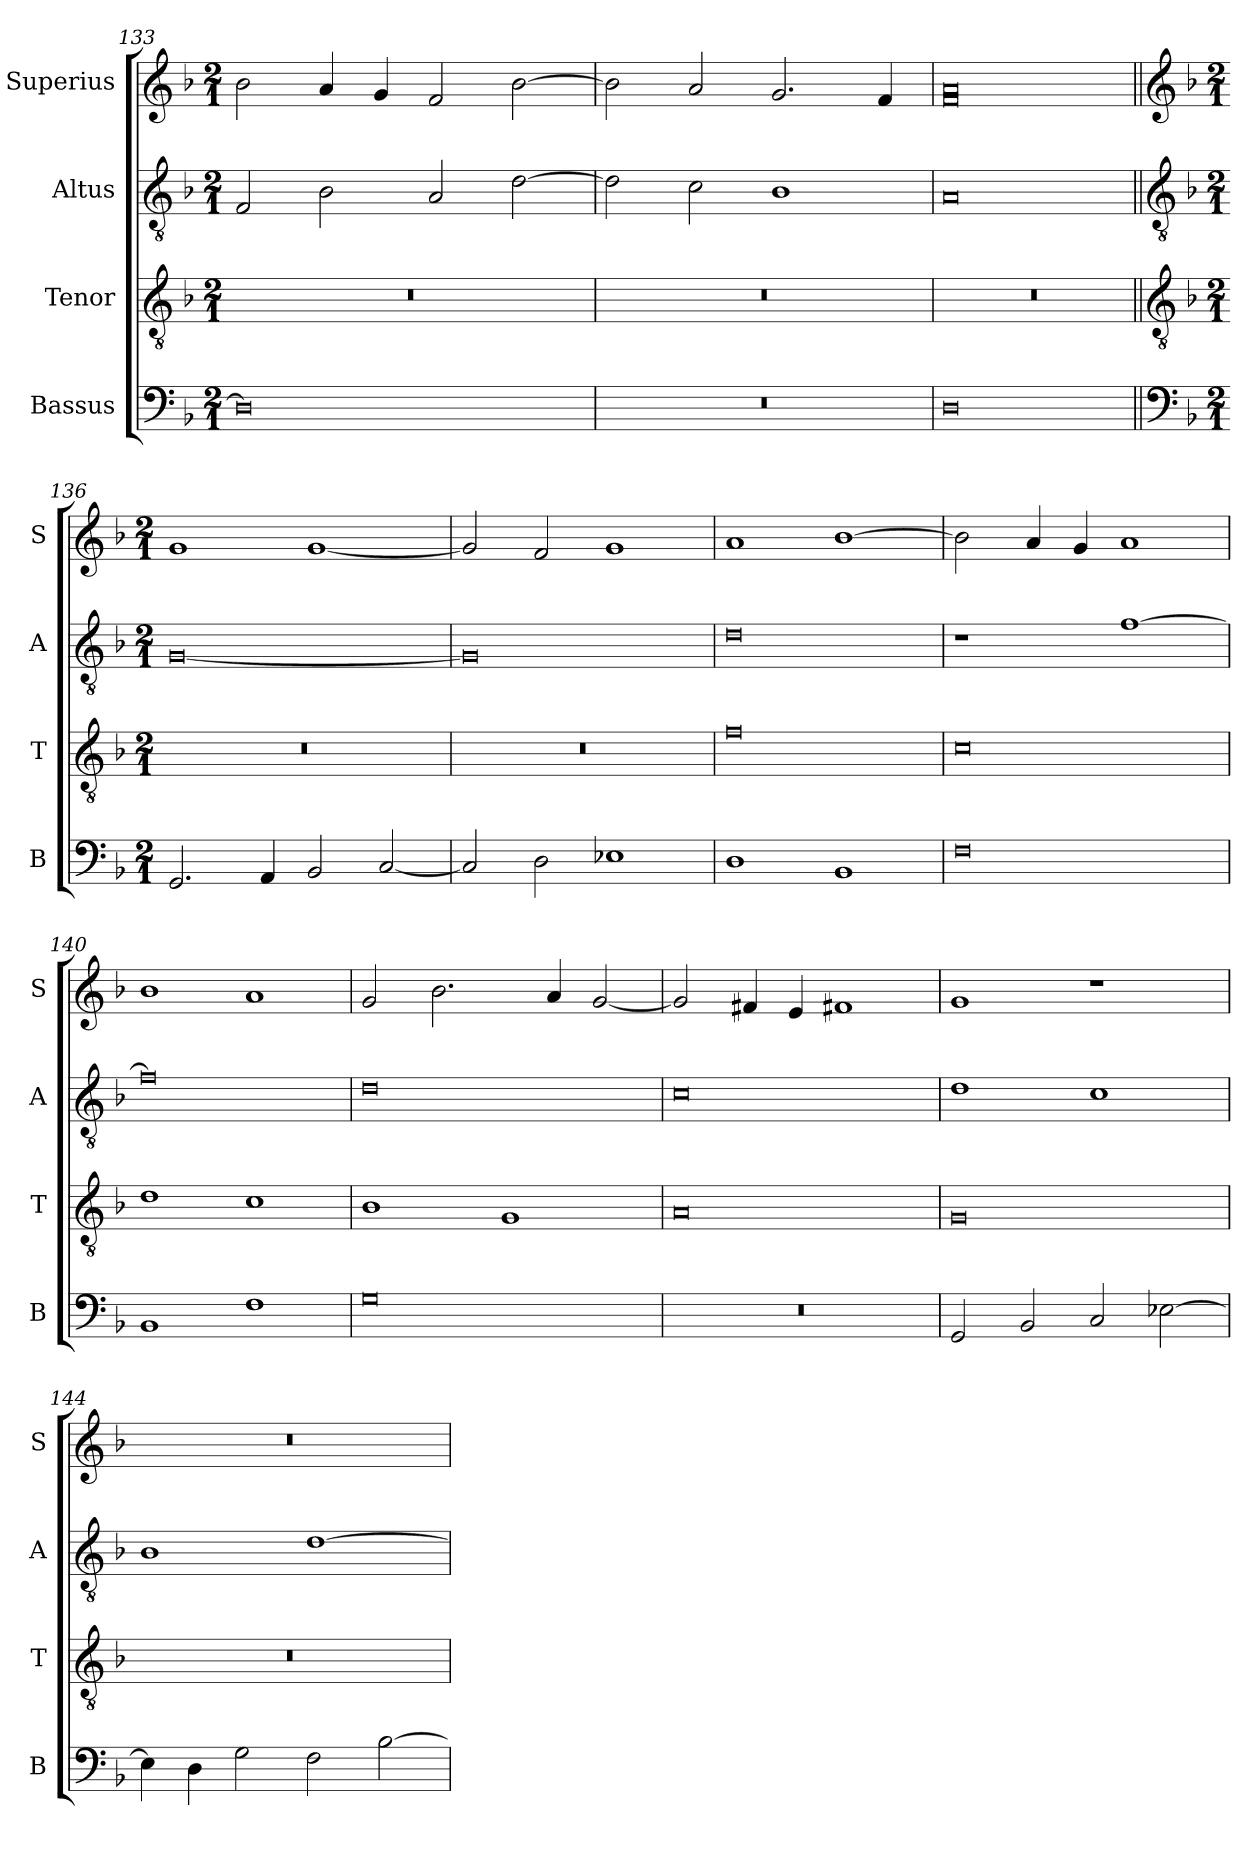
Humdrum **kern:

**kern	**kern	**kern	**kern
*part4	*part3	*part2	*part1
*staff4	*staff3	*staff2	*staff1
*I"Bassus	*I"Tenor	*I"Altus	*I"Superius
*I'B	*I'T	*I'A	*I'S
*clefF4	*clefGv2	*clefGv2	*clefG2
*k[b-]	*k[b-]	*k[b-]	*k[b-]
*M2/1	*M2/1	*M2/1	*M2/1
=133	=133	=133	=133
0D]	0r	2F/	2b-\
.	.	2B-\	4a/
.	.	.	4g/
.	.	2A/	2f/
.	.	[2d\	[2b-\
=134	=134	=134	=134
0r	0r	2d\]	2b-\]
.	.	2c\	2a/
.	.	1B-	2.g/
.	.	.	4f/
=135	=135	=135	=135
*	*	*	*^
0D	0r	0A	0f\	0a/
*	*	*	*v	*v
=136||	=136||	=136||	=136||
*clefF4	*clefGv2	*clefGv2	*clefG2
*k[b-]	*k[b-]	*k[b-]	*k[b-]
*M2/1	*M2/1	*M2/1	*M2/1
2.GG/	0r	[0G	1g
4AA/	.	.	.
2BB-/	.	.	[1g
[2C/	.	.	.
=137	=137	=137	=137
2C/]	0r	0G]	2g/]
2D\	.	.	2f/
1E-X	.	.	1g
=138	=138	=138	=138
1D	0f	0d	1a
1BB-	.	.	[1b-
=139	=139	=139	=139
0F	0c	1r	2b-\]
.	.	.	4a/
.	.	.	4g/
.	.	[1f	1a
=140	=140	=140	=140
1BB-	1d	0f]	1b-
1F	1c	.	1a
=141	=141	=141	=141
0G	1B-	0d	2g/
.	.	.	2.b-\
.	1G	.	.
.	.	.	4a/
.	.	.	[2g/
=142	=142	=142	=142
0r	0A	0c	2g/]
.	.	.	4f#X/
.	.	.	4e/
.	.	.	1f#X
=143	=143	=143	=143
2GG/	0G	1d	1g
2BB-/	.	.	.
2C/	.	1c	1r
[2E-X\	.	.	.
=144	=144	=144	=144
4E-\]	0r	1B-	0r
4D\	.	.	.
2G\	.	.	.
2F\	.	[1d	.
[2B-\	.	.	.
=	=	=	=
*-	*-	*-	*-
